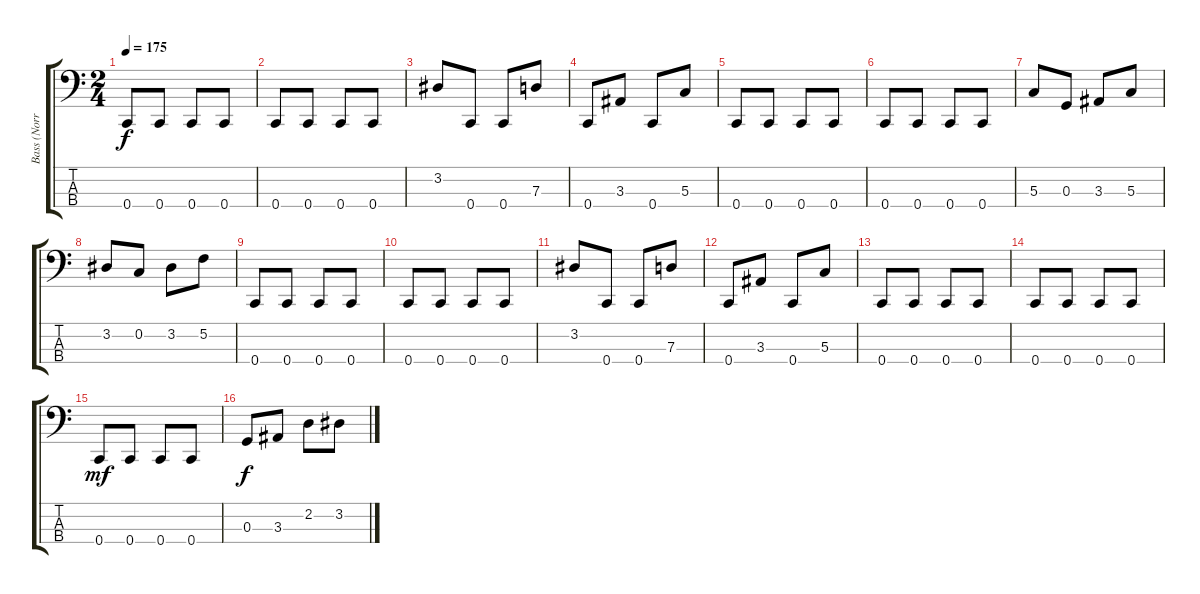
\track ("Bass (Norris)" "Bass (Norr") {instrument electricbasspick}
\staff {score tabs}
\tuning (F2 C2 G1 C1) {hide}
\ts (2 4)
\tempo 175
\clef f4
\ks c
0.4.8{dy f} 0.4.8 0.4.8 0.4.8 |
0.4.8 0.4.8 0.4.8 0.4.8 |
3.2.8 0.4.8 0.4.8 7.3.8 |
0.4.8 3.3.8 0.4.8 5.3.8 |
0.4.8 0.4.8 0.4.8 0.4.8 |
0.4.8 0.4.8 0.4.8 0.4.8 |
5.3.8 0.3.8 3.3.8 5.3.8 |
3.2.8 0.2.8 3.2.8 5.2.8 |
0.4.8 0.4.8 0.4.8 0.4.8 |
0.4.8 0.4.8 0.4.8 0.4.8 |
3.2.8 0.4.8 0.4.8 7.3.8 |
0.4.8 3.3.8 0.4.8 5.3.8 |
0.4.8 0.4.8 0.4.8 0.4.8 |
0.4.8 0.4.8 0.4.8 0.4.8 |
0.4.8{dy mf} 0.4.8 0.4.8 0.4.8 |
0.3.8{dy f} 3.3.8 2.2.8 3.2.8
